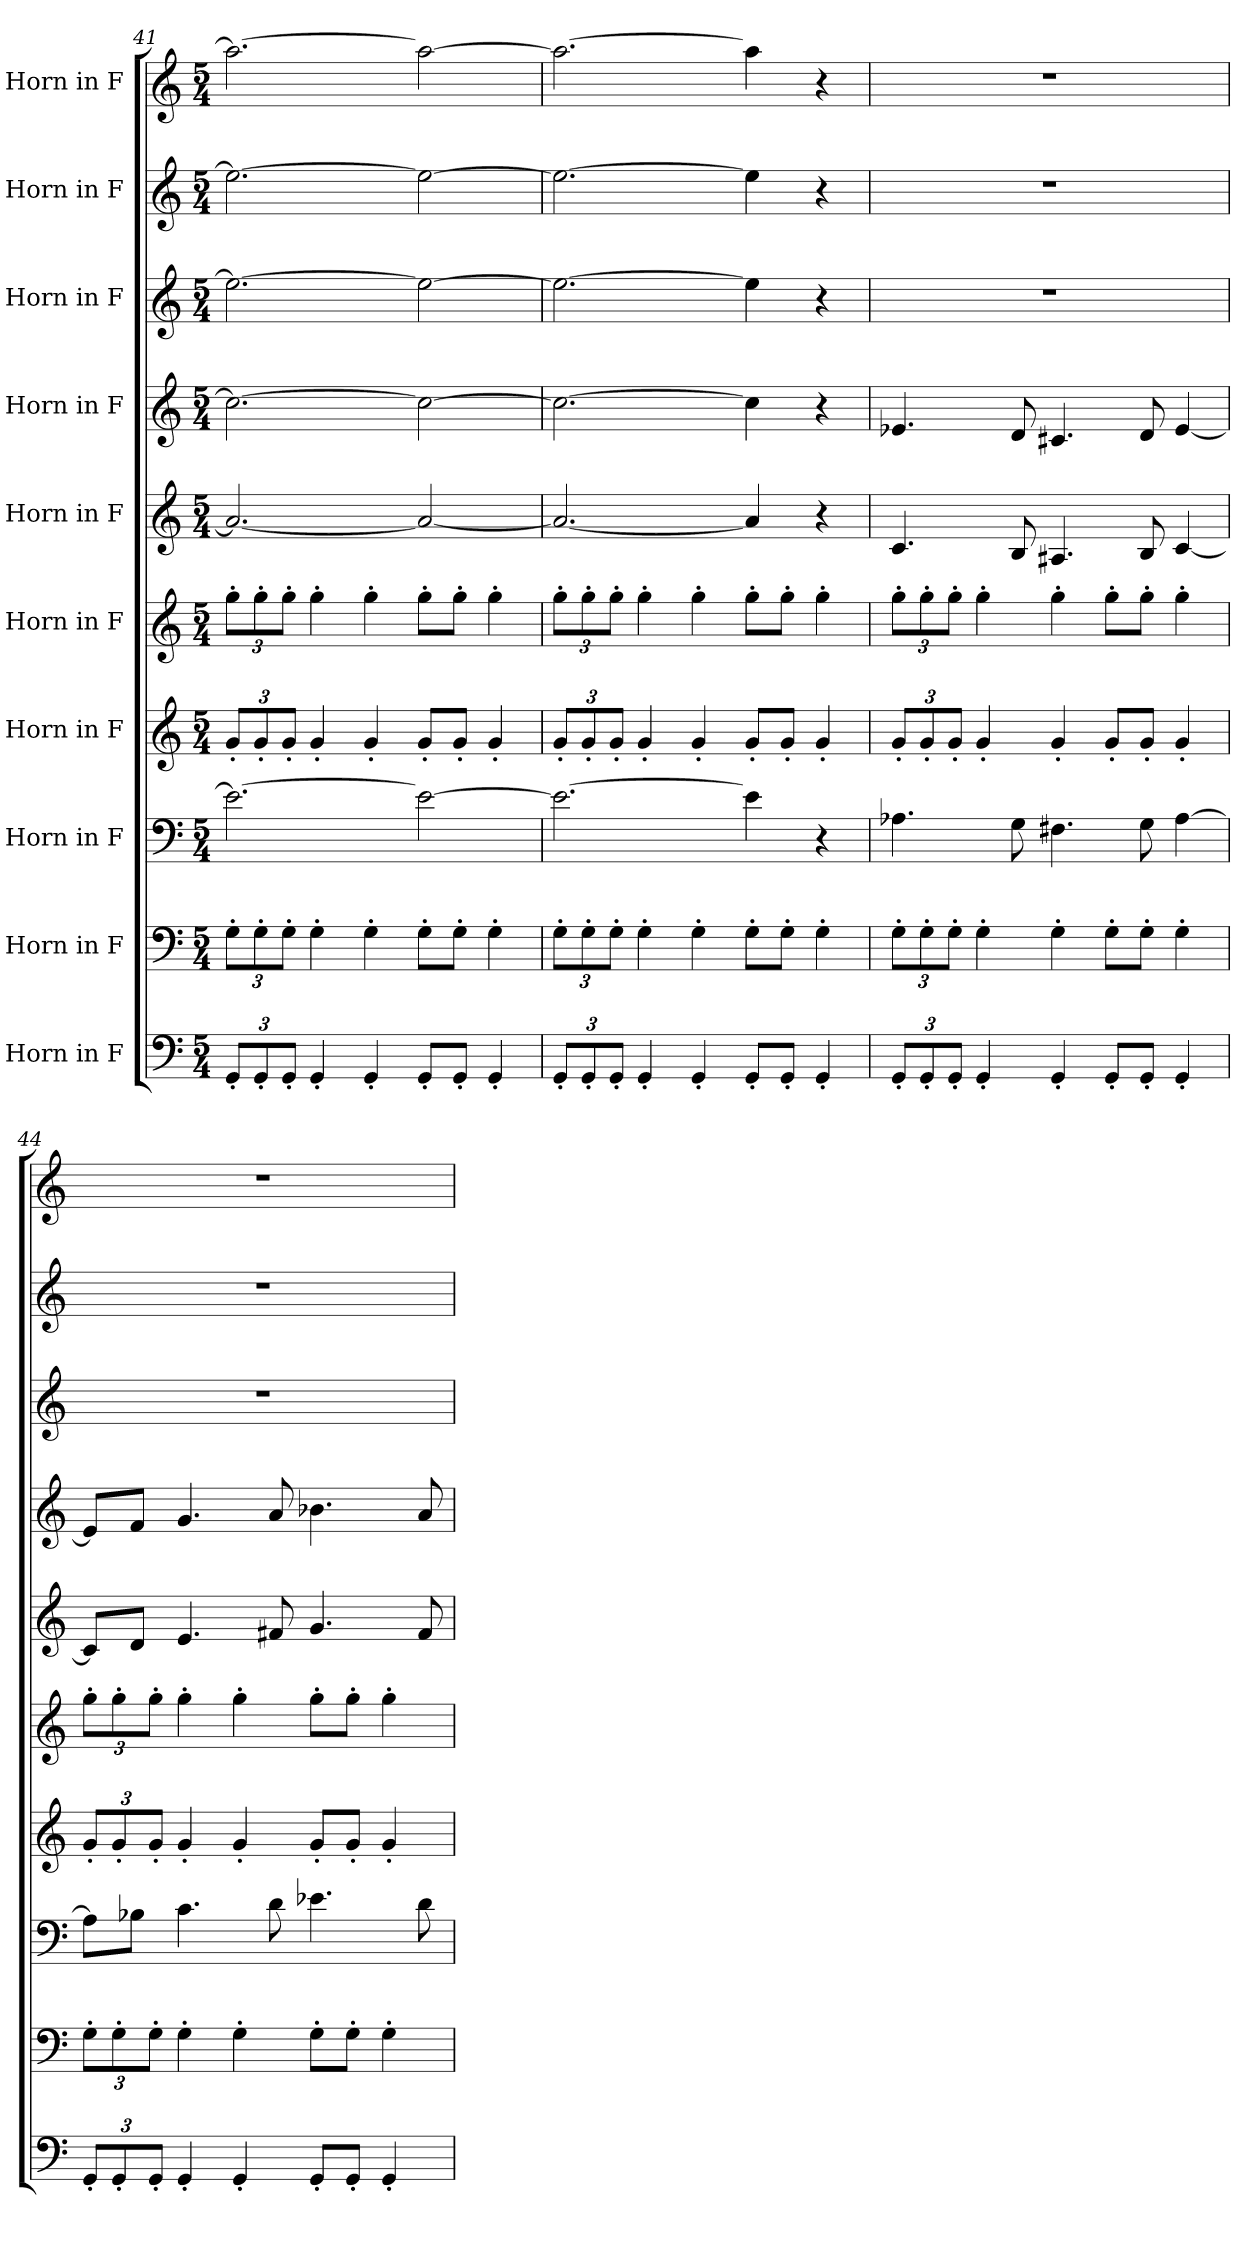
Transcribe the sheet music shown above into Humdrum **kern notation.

**kern	**kern	**kern	**kern	**kern	**kern	**kern	**kern	**kern	**kern
*part10	*part9	*part8	*part7	*part6	*part5	*part4	*part3	*part2	*part1
*staff10	*staff9	*staff8	*staff7	*staff6	*staff5	*staff4	*staff3	*staff2	*staff1
*I"Horn in F	*I"Horn in F	*I"Horn in F	*I"Horn in F	*I"Horn in F	*I"Horn in F	*I"Horn in F	*I"Horn in F	*I"Horn in F	*I"Horn in F
*clefF4	*clefF4	*clefF4	*clefG2	*clefG2	*clefG2	*clefG2	*clefG2	*clefG2	*clefG2
*ITrd4c7	*ITrd4c7	*ITrd4c7	*ITrd4c7	*ITrd4c7	*ITrd4c7	*ITrd4c7	*ITrd4c7	*ITrd4c7	*ITrd4c7
*k[b-]	*k[b-]	*k[b-]	*k[b-]	*k[b-]	*k[b-]	*k[b-]	*k[b-]	*k[b-]	*k[b-]
*M5/4	*M5/4	*M5/4	*M5/4	*M5/4	*M5/4	*M5/4	*M5/4	*M5/4	*M5/4
*Xbrackettup	*Xbrackettup	*	*Xbrackettup	*Xbrackettup	*	*	*	*	*
=41	=41	=41	=41	=41	=41	=41	=41	=41	=41
12CC'/L	12C'\L	2.A-\_	12c'/L	12cc'\L	2.d-/_	2.f\_	2.a-\_	2.a-\_	2.dd-\_
12CC'/	12C'\	.	12c'/	12cc'\	.	.	.	.	.
12CC'/J	12C'\J	.	12c'/J	12cc'\J	.	.	.	.	.
4CC'/	4C'\	.	4c'/	4cc'\	.	.	.	.	.
4CC'/	4C'\	.	4c'/	4cc'\	.	.	.	.	.
8CC'/L	8C'\L	2A-\_	8c'/L	8cc'\L	2d-/_	2f\_	2a-\_	2a-\_	2dd-\_
8CC'/J	8C'\J	.	8c'/J	8cc'\J	.	.	.	.	.
4CC'/	4C'\	.	4c'/	4cc'\	.	.	.	.	.
=42	=42	=42	=42	=42	=42	=42	=42	=42	=42
12CC'/L	12C'\L	2.A-\_	12c'/L	12cc'\L	2.d-/_	2.f\_	2.a-\_	2.a-\_	2.dd-\_
12CC'/	12C'\	.	12c'/	12cc'\	.	.	.	.	.
12CC'/J	12C'\J	.	12c'/J	12cc'\J	.	.	.	.	.
4CC'/	4C'\	.	4c'/	4cc'\	.	.	.	.	.
4CC'/	4C'\	.	4c'/	4cc'\	.	.	.	.	.
8CC'/L	8C'\L	4A-\]	8c'/L	8cc'\L	4d-/]	4f\]	4a-\]	4a-\]	4dd-\]
8CC'/J	8C'\J	.	8c'/J	8cc'\J	.	.	.	.	.
4CC'/	4C'\	4r	4c'/	4cc'\	4r	4r	4r	4r	4r
!!LO:LB:g=z
=43	=43	=43	=43	=43	=43	=43	=43	=43	=43
12CC'/L	12C'\L	4.D-X\	12c'/L	12cc'\L	4.F/	4.A-X/	4%5r	4%5r	4%5r
12CC'/	12C'\	.	12c'/	12cc'\	.	.	.	.	.
12CC'/J	12C'\J	.	12c'/J	12cc'\J	.	.	.	.	.
4CC'/	4C'\	.	4c'/	4cc'\	.	.	.	.	.
.	.	8C\	.	.	8E/	8G/	.	.	.
4CC'/	4C'\	4.BBn\	4c'/	4cc'\	4.D#X/	4.F#X/	.	.	.
8CC'/L	8C'\L	.	8c'/L	8cc'\L	.	.	.	.	.
8CC'/J	8C'\J	8C\	8c'/J	8cc'\J	8E/	8G/	.	.	.
4CC'/	4C'\	[4D-\	4c'/	4cc'\	[4F/	[4A-/	.	.	.
=44	=44	=44	=44	=44	=44	=44	=44	=44	=44
12CC'/L	12C'\L	8D-\L]	12c'/L	12cc'\L	8F/L]	8A-/L]	4%5r	4%5r	4%5r
12CC'/	12C'\	.	12c'/	12cc'\	.	.	.	.	.
.	.	8E-X\J	.	.	8G/J	8B-/J	.	.	.
12CC'/J	12C'\J	.	12c'/J	12cc'\J	.	.	.	.	.
4CC'/	4C'\	4.F\	4c'/	4cc'\	4.A/	4.c/	.	.	.
4CC'/	4C'\	.	4c'/	4cc'\	.	.	.	.	.
.	.	8G\	.	.	8Bn/	8d/	.	.	.
8CC'/L	8C'\L	4.A-X\	8c'/L	8cc'\L	4.c/	4.e-X\	.	.	.
8CC'/J	8C'\J	.	8c'/J	8cc'\J	.	.	.	.	.
4CC'/	4C'\	.	4c'/	4cc'\	.	.	.	.	.
.	.	8G\	.	.	8B/	8d/	.	.	.
=	=	=	=	=	=	=	=	=	=
*-	*-	*-	*-	*-	*-	*-	*-	*-	*-
